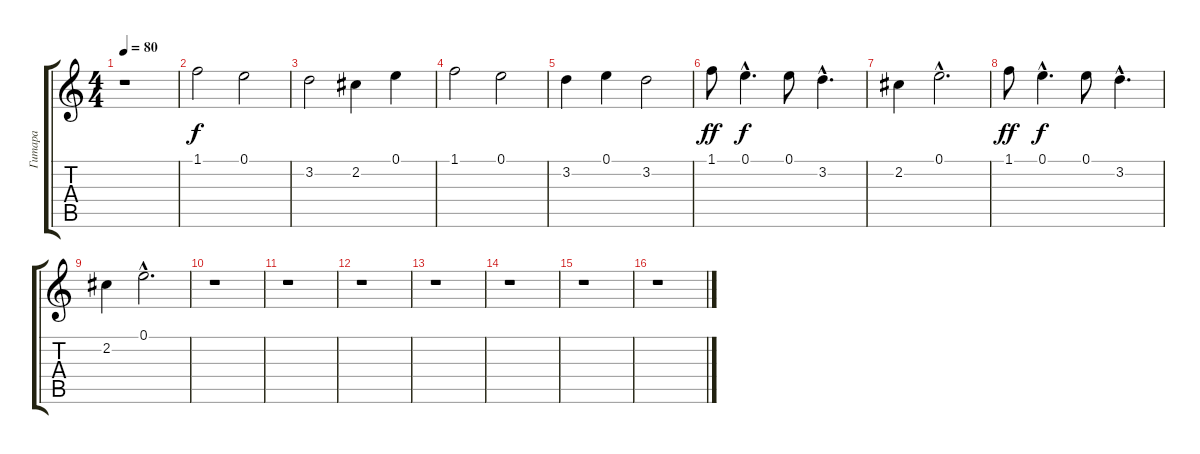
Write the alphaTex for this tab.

\track ("Гитара" "Гитара") {instrument electricguitarclean}
\staff {score tabs}
\tuning (E4 B3 G3 D3 A2 E2) {hide}
\ts (4 4)
\tempo 80
\clef g2
\ks c
r.1{dy f} |
1.1.2{volume 9} 0.1.2 |
3.2.2 2.2.4 0.1.4 |
1.1.2 0.1.2 |
3.2.4 0.1.4 3.2.2 |
1.1.8{dy ff} 0.1{hac}.4{d dy f} 0.1.8 3.2{hac}.4{d} |
2.2.4 0.1{hac}.2{d} |
1.1.8{dy ff} 0.1{hac}.4{d dy f} 0.1.8 3.2{hac}.4{d} |
2.2.4 0.1{hac}.2{d} |
r.1 |
r.1 |
r.1 |
r.1 |
r.1 |
r.1 |
r.1
